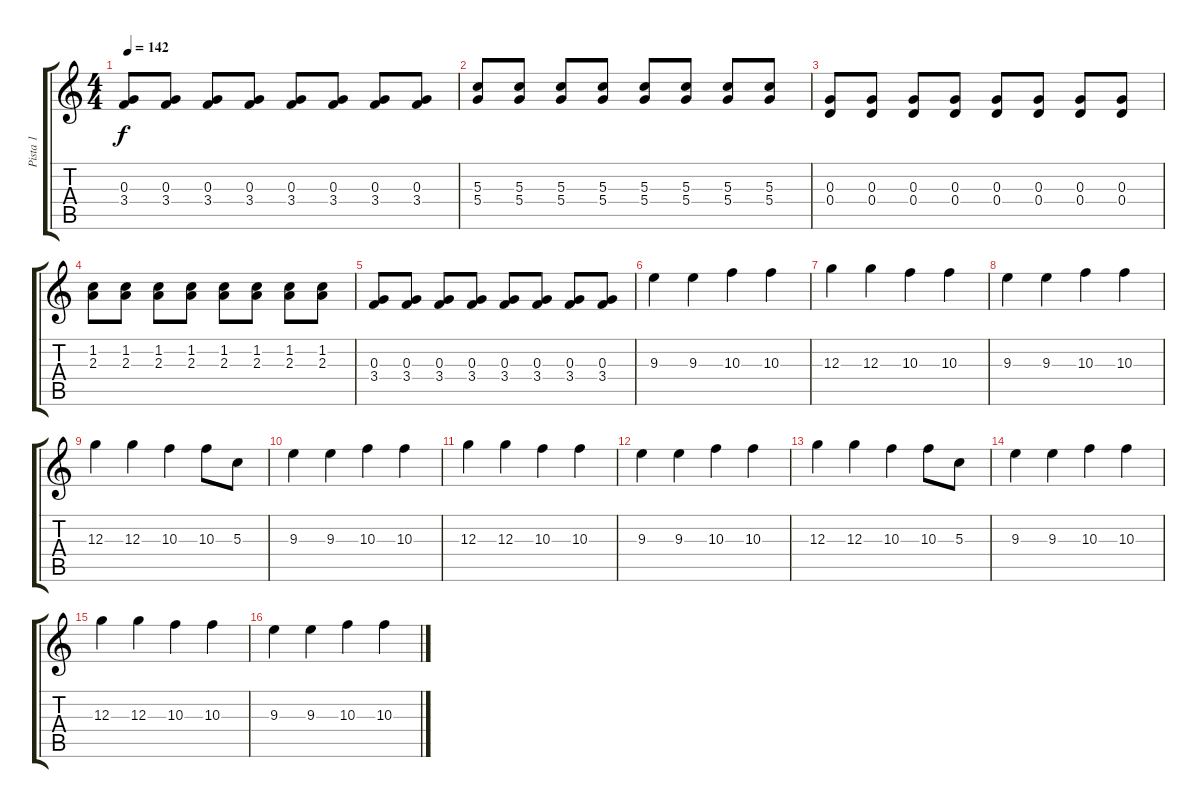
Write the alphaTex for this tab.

\track ("Pista 1" "Pista 1") {instrument overdrivenguitar}
\staff {score tabs}
\tuning (E4 B3 G3 D3 A2 E2) {hide}
\ts (4 4)
\tempo 142
\clef g2
\ks c
(0.3 3.4).8{dy f} (0.3 3.4).8 (0.3 3.4).8 (0.3 3.4).8 (0.3 3.4).8 (0.3 3.4).8 (0.3 3.4).8 (0.3 3.4).8 |
(5.3 5.4).8 (5.3 5.4).8 (5.3 5.4).8 (5.3 5.4).8 (5.3 5.4).8 (5.3 5.4).8 (5.3 5.4).8 (5.3 5.4).8 |
(0.3 0.4).8 (0.3 0.4).8 (0.3 0.4).8 (0.3 0.4).8 (0.3 0.4).8 (0.3 0.4).8 (0.3 0.4).8 (0.3 0.4).8 |
(1.2 2.3).8 (1.2 2.3).8 (1.2 2.3).8 (1.2 2.3).8 (1.2 2.3).8 (1.2 2.3).8 (1.2 2.3).8 (1.2 2.3).8 |
(0.3 3.4).8 (0.3 3.4).8 (0.3 3.4).8 (0.3 3.4).8 (0.3 3.4).8 (0.3 3.4).8 (0.3 3.4).8 (0.3 3.4).8 |
9.3.4{instrument overdrivenguitar} 9.3.4 10.3.4 10.3.4 |
12.3.4 12.3.4 10.3.4 10.3.4 |
9.3.4 9.3.4 10.3.4 10.3.4 |
12.3.4 12.3.4 10.3.4 10.3.8 5.3.8 |
9.3.4{instrument overdrivenguitar} 9.3.4 10.3.4 10.3.4 |
12.3.4 12.3.4 10.3.4 10.3.4 |
9.3.4 9.3.4 10.3.4 10.3.4 |
12.3.4 12.3.4 10.3.4 10.3.8 5.3.8 |
9.3.4{instrument overdrivenguitar} 9.3.4 10.3.4 10.3.4 |
12.3.4 12.3.4 10.3.4 10.3.4 |
9.3.4 9.3.4 10.3.4 10.3.4
